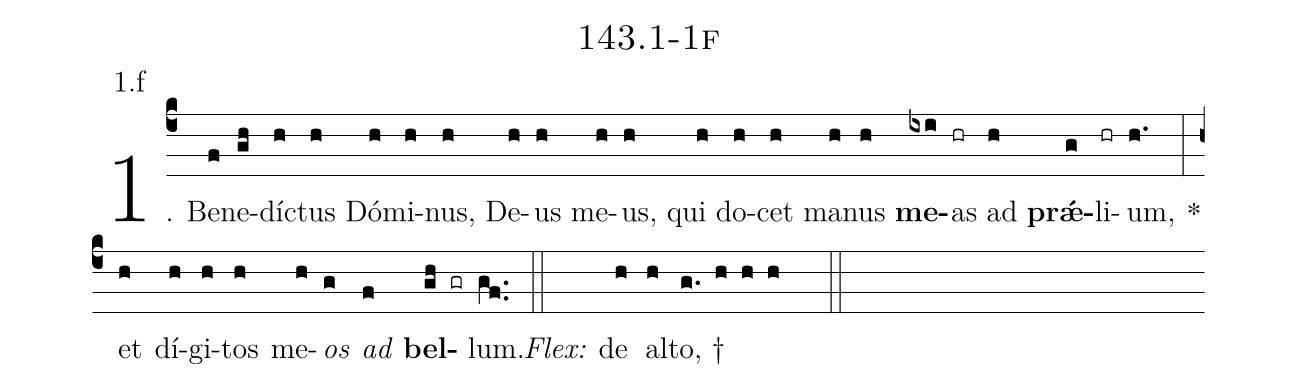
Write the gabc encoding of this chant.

name: 143.1-1f;
annotation: 1.f;
%%
(c4)1. Be(f)ne(gh)díc(h)tus(h) Dó(h)mi(h)nus,(h) De(h)us(h) me(h)us,(h) qui(h) do(h)cet(h) ma(h)nus(h) <b>me</b>(ixi)as(hr) ad(h) <b>prǽ</b>(g)li(hr)um,(h.) *(:) et(h) dí(h)gi(h)tos(h) me(h)<i>os</i>(g) <i>ad</i>(f) <b>bel</b>(gh gr)lum.(gf..) (::)
<i>Flex:</i>()  de(h) al(h)to, †(g. h h h  ::)
